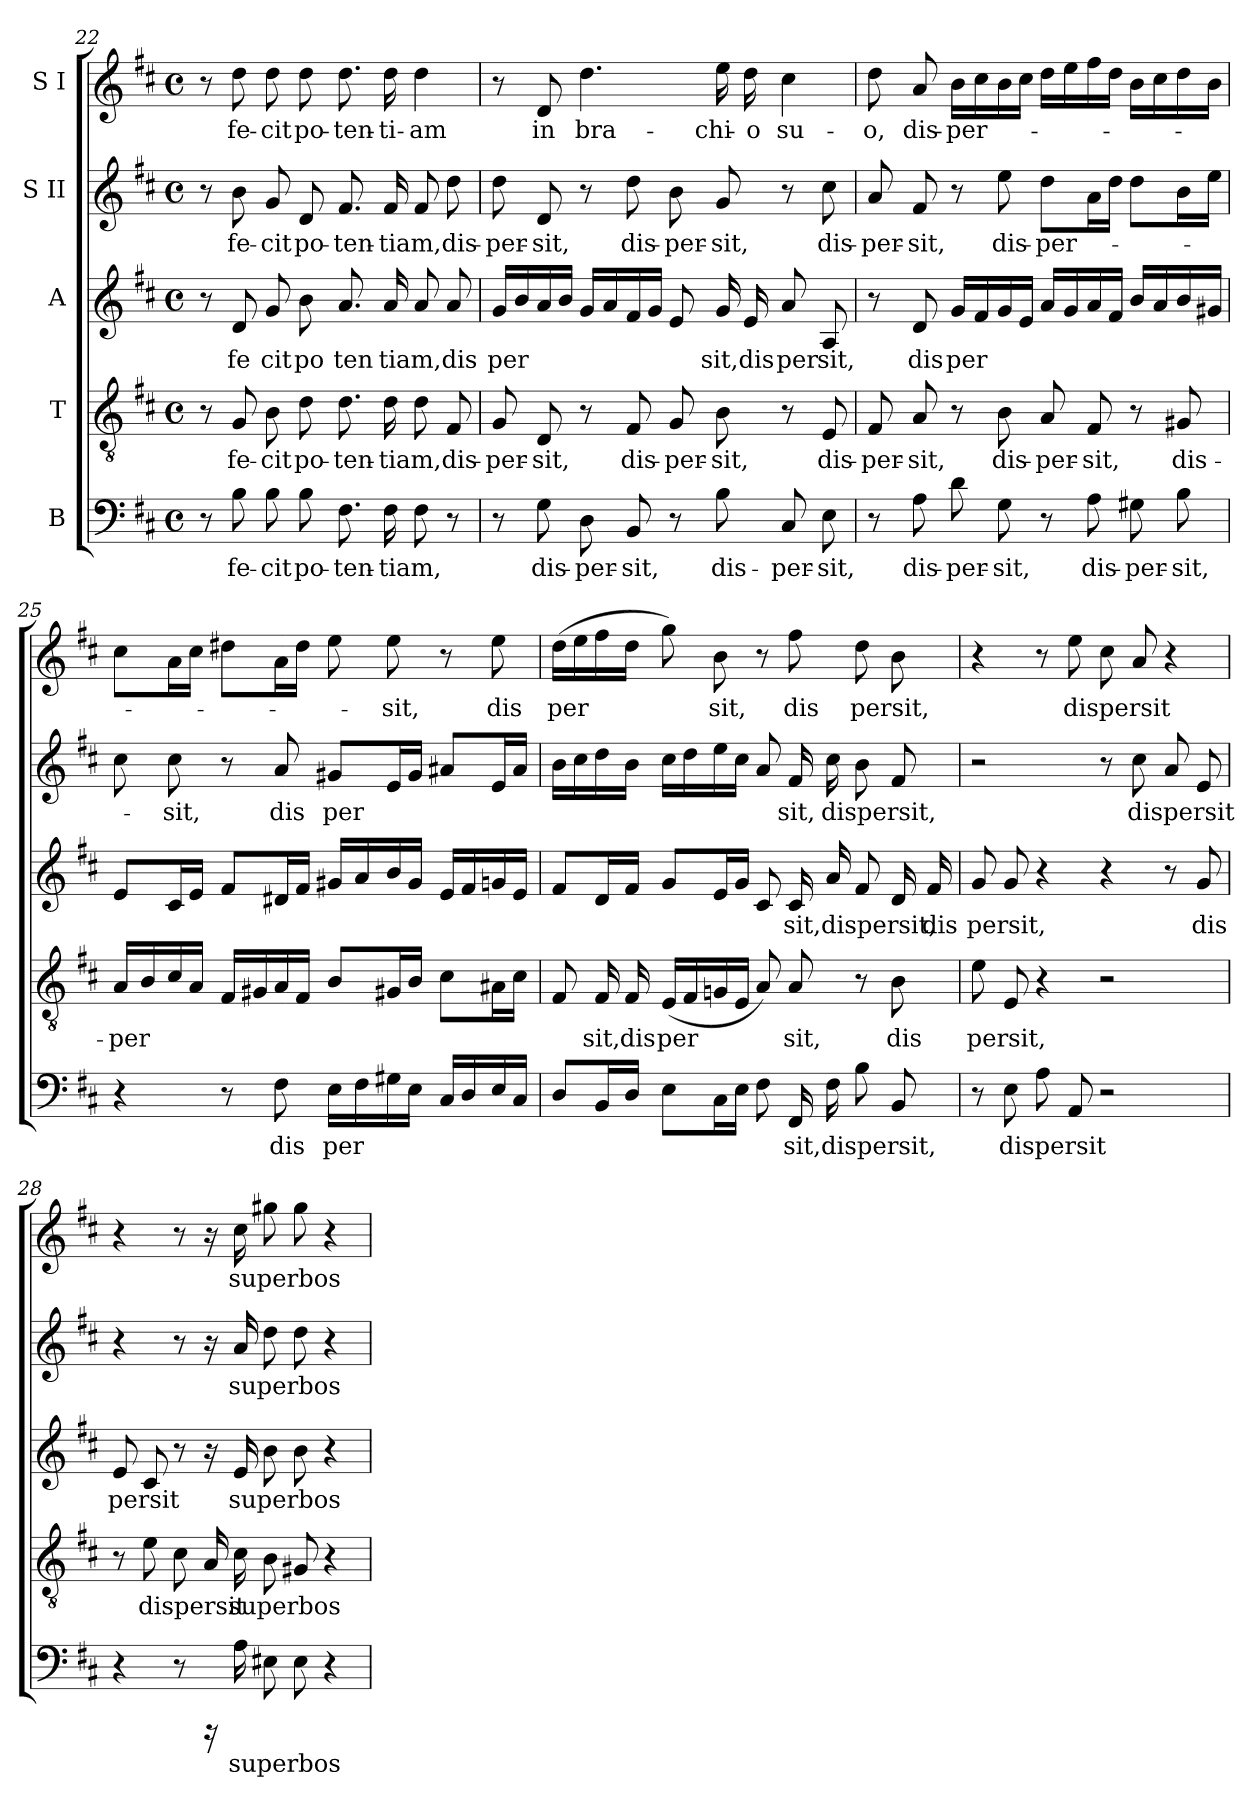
**kern	**text	**kern	**text	**kern	**text	**kern	**text	**kern	**text
*part5	*part5	*part4	*part4	*part3	*part3	*part2	*part2	*part1	*part1
*staff5	*staff5	*staff4	*staff4	*staff3	*staff3	*staff2	*staff2	*staff1	*staff1
*I"B	*	*I"T	*	*I"A	*	*I"S II	*	*I"S I	*
!!LO:LB:g=z
*clefF4	*	*clefGv2	*	*clefG2	*	*clefG2	*	*clefG2	*
*k[f#c#]	*	*k[f#c#]	*	*k[f#c#]	*	*k[f#c#]	*	*k[f#c#]	*
*D:	*	*D:	*	*D:	*	*D:	*	*D:	*
*M4/4	*	*M4/4	*	*M4/4	*	*M4/4	*	*M4/4	*
*met(c)	*	*met(c)	*	*met(c)	*	*met(c)	*	*met(c)	*
=22	=22	=22	=22	=22	=22	=22	=22	=22	=22
8r	.	8r	.	8r	.	8r	.	8r	.
!	!LO:LY:b:cj	!	!LO:LY:b:cj	!	!LO:LY:b:cj	!	!LO:LY:b:cj	!	!LO:LY:b:cj
8B\	fe-	8G/	fe-	8d/	fe	8b\	fe-	8dd\	fe-
!	!LO:LY:b:cj	!	!LO:LY:b:cj	!	!LO:LY:b:cj	!	!LO:LY:b:cj	!	!LO:LY:b:cj
8B\	-cit	8B\	-cit	8g/	cit	8g/	-cit	8dd\	-cit
!	!LO:LY:b:cj	!	!LO:LY:b:cj	!	!LO:LY:b:cj	!	!LO:LY:b:cj	!	!LO:LY:b:cj
8B\	po-	8d\	po-	8b\	po	8d/	po-	8dd\	po-
!	!LO:LY:b:cj	!	!LO:LY:b:cj	!	!LO:LY:b:cj	!	!LO:LY:b:cj	!	!LO:LY:b:cj
8.F#\	-ten-	8.d\	-ten-	8.a/	ten	8.f#/	-ten-	8.dd\	-ten-
!	!LO:LY:b	!	!LO:LY:b	!	!LO:LY:b	!	!LO:LY:b	!	!LO:LY:b:cj
16F#\	-tiam,	16d\	-tiam,	16a/	tiam,	16f#/	-tiam,	16dd\	-ti-
!	!	!	!	!	!	!	!	!	!LO:LY:b:cj
8F#\	.	8d\	.	8a/	.	8f#/	.	4dd\	-am
!	!	!	!LO:LY:b:cj	!	!LO:LY:b:cj	!	!LO:LY:b:cj	!	!
8r	.	8F#/	dis-	8a/	dis	8dd\	dis-	.	.
=23	=23	=23	=23	=23	=23	=23	=23	=23	=23
!	!	!	!LO:LY:b:cj	!	!LO:LY:b	!	!LO:LY:b:cj	!	!
8r	.	8G/	-per-	16g/L	per	8dd\	-per-	8r	.
.	.	.	.	16b/	.	.	.	.	.
!	!LO:LY:b:cj	!	!LO:LY:b:cj	!	!	!	!LO:LY:b:cj	!	!LO:LY:b:cj
8G\	dis-	8D/	-sit,	16a/	.	8d/	-sit,	8d/	in
.	.	.	.	16b/J	.	.	.	.	.
!	!LO:LY:b:cj	!	!	!	!	!	!	!	!LO:LY:b:cj
8D\	-per-	8r	.	16g/L	.	8r	.	4.dd\	bra-
.	.	.	.	16a/	.	.	.	.	.
!	!LO:LY:b:cj	!	!LO:LY:b:cj	!	!	!	!LO:LY:b:cj	!	!
8BB/	-sit,	8F#/	dis-	16f#/	.	8dd\	dis-	.	.
.	.	.	.	16g/J	.	.	.	.	.
!	!	!	!LO:LY:b:cj	!	!	!	!LO:LY:b:cj	!	!
8r	.	8G/	-per-	8e/	.	8b\	-per-	.	.
!	!LO:LY:b:cj	!	!LO:LY:b:cj	!	!LO:LY:b:cj	!	!LO:LY:b:cj	!	!LO:LY:b:cj
8B\	dis-	8B\	-sit,	16g/	sit,	8g/	-sit,	16ee\	-chi-
!	!	!	!	!	!LO:LY:b:cj	!	!	!	!LO:LY:b:cj
.	.	.	.	16e/	dis	.	.	16dd\	-o
!	!LO:LY:b:cj	!	!	!	!LO:LY:b:cj	!	!	!	!LO:LY:b:cj
8C#/	-per-	8r	.	8a/	per	8r	.	4cc#\	su-
!	!LO:LY:b:cj	!	!LO:LY:b:cj	!	!LO:LY:b:cj	!	!LO:LY:b:cj	!	!
8E\	-sit,	8E/	dis-	8A/	sit,	8cc#\	dis-	.	.
=24	=24	=24	=24	=24	=24	=24	=24	=24	=24
!	!	!	!LO:LY:b:cj	!	!	!	!LO:LY:b:cj	!	!LO:LY:b:cj
8r	.	8F#/	-per-	8r	.	8a/	-per-	8dd\	-o,
!	!LO:LY:b:cj	!	!LO:LY:b:cj	!	!LO:LY:b:cj	!	!LO:LY:b:cj	!	!LO:LY:b:cj
8A\	dis-	8A/	-sit,	8d/	dis	8f#/	-sit,	8a/	dis-
!	!LO:LY:b:cj	!	!	!	!LO:LY:b	!	!	!	!LO:LY:b
8d\	-per-	8r	.	16g/L	per	8r	.	16b\L	-per-
.	.	.	.	16f#/	.	.	.	16cc#\	.
!	!LO:LY:b:cj	!	!LO:LY:b:cj	!	!	!	!LO:LY:b:cj	!	!
8G\	-sit,	8B\	dis-	16g/	.	8ee\	dis-	16b\	.
.	.	.	.	16e/J	.	.	.	16cc#\J	.
!	!	!	!LO:LY:b:cj	!	!	!	!LO:LY:b	!	!
8r	.	8A/	-per-	16a/L	.	8dd\L	-per-	16dd\L	.
.	.	.	.	16g/	.	.	.	16ee\	.
!	!LO:LY:b:cj	!	!LO:LY:b:cj	!	!	!	!	!	!
8A\	dis-	8F#/	-sit,	16a/	.	16a\	.	16ff#\	.
.	.	.	.	16f#/J	.	16dd\J	.	16dd\J	.
!	!LO:LY:b:cj	!	!	!	!	!	!	!	!
8G#X\	-per-	8r	.	16b/L	.	8dd\L	.	16b\L	.
.	.	.	.	16a/	.	.	.	16cc#\	.
!	!LO:LY:b:cj	!	!LO:LY:b:cj	!	!	!	!	!	!
8B\	-sit,	8G#X/	dis-	16b/	.	16b\	.	16dd\	.
.	.	.	.	16g#X/J	.	16ee\J	.	16b\J	.
!!LO:LB:g=z
=25	=25	=25	=25	=25	=25	=25	=25	=25	=25
!	!	!	!LO:LY:b	!	!	!	!	!	!
*	*	*	*	*^	*	*	*	*^	*
4r	.	16A/L	-per	8e/L	16ryy	.	8cc#\	.	8cc#\L	32ryy	.
.	.	.	.	.	.	.	.	.	.	2ryy	.
.	.	16B/	.	.	64ryy	.	.	.	.	.	.
.	.	.	.	.	2ryy	.	.	.	.	.	.
!	!	!	!	!	!	!	!	!LO:LY:b:cj	!	!	!
.	.	16c#/	.	16c#/	.	.	8cc#\	-sit,	16a\	.	.
.	.	16A/J	.	16e/J	.	.	.	.	16cc#\J	.	.
8r	.	16F#/L	.	8f#/L	.	.	8r	.	8dd#X\L	.	.
.	.	16G#/	.	.	.	.	.	.	.	.	.
!	!LO:LY:b:cj	!	!	!	!	!	!	!LO:LY:b:cj	!	!	!
8F#\	dis	16A/	.	16d#X/	.	.	8a/	dis	16a\	.	.
.	.	16F#/J	.	16f#/J	.	.	.	.	16dd#\J	.	.
!	!LO:LY:b	!	!	!	!	!	!	!LO:LY:b	!	!	!
16E\L	per	8B/L	.	16g#X/L	.	.	8g#X/L	per	8ee\	.	.
.	.	.	.	.	.	.	.	.	.	4...ryy	.
16F#\	.	.	.	16a/	.	.	.	.	.	.	.
.	.	.	.	.	4ryy	.	.	.	.	.	.
!	!	!	!	!	!	!	!	!	!	!	!LO:LY:b:cj
16G#X\	.	16G#X/	.	16b/	.	.	16e/	.	8ee\	.	-sit,
16E\J	.	16B/J	.	16g#/J	.	.	16g#/J	.	.	.	.
16C#/L	.	8c#\L	.	16e/L	.	.	8a#X/L	.	8r	.	.
16D/	.	.	.	16f#/	.	.	.	.	.	.	.
.	.	.	.	.	8ryy	.	.	.	.	.	.
!	!	!	!	!	!	!	!	!	!	!	!LO:LY:b:cj
16E/	.	16A#X\	.	16gn/	.	.	16e/	.	8ee\	.	dis
16C#/J	.	16c#\J	.	16e/J	.	.	16a#/J	.	.	.	.
.	.	.	.	.	32.ryy	.	.	.	.	.	.
=26	=26	=26	=26	=26	=26	=26	=26	=26	=26	=26	=26
!	!	!	!	!	!	!	!	!	!	!	!LO:LY:b
*	*	*	*	*v	*v	*	*	*	*v	*v	*
8D/L	.	8F#/	.	8f#/L	.	16b\L	.	(>16dd\L	per
.	.	.	.	.	.	16cc#\	.	16ee\	.
!	!	!	!LO:LY:b:cj	!	!	!	!	!	!
16BB/	.	16F#/	sit,	16d/	.	16dd\	.	16ff#\	.
!	!	!	!LO:LY:b:cj	!	!	!	!	!	!
16D/J	.	16F#/	dis	16f#/J	.	16b\J	.	16dd\J	.
!	!	!	!LO:LY:b	!	!	!	!	!	!
8E\L	.	(<16E/L	per	8g/L	.	16cc#\L	.	8gg\)	.
.	.	16F#/	.	.	.	16dd\	.	.	.
!	!	!	!	!	!	!	!	!	!LO:LY:b:cj
16C#\	.	16Gn/	.	16e/	.	16ee\	.	8b\	sit,
16E\J	.	16E/J	.	16g/J	.	16cc#\J	.	.	.
8F#\	.	8A/)	.	8c#/	.	8a/	.	8r	.
!	!LO:LY:b:cj	!	!LO:LY:b:cj	!	!LO:LY:b:cj	!	!LO:LY:b:cj	!	!LO:LY:b:cj
16FF#/	sit,	8A/	sit,	16c#/	sit,	16f#/	sit,	8ff#\	dis
!	!LO:LY:b	!	!	!	!LO:LY:b	!	!LO:LY:b	!	!
16F#\	dispersit,	.	.	16a/	dispersit,	16cc#\	dispersit,	.	.
!	!	!	!	!	!	!	!	!	!LO:LY:b:cj
8B\	.	8r	.	8f#/	.	8b\	.	8dd\	persit,
!	!	!	!LO:LY:b:cj	!	!	!	!	!	!
8BB/	.	8B\	dis	16d/	.	8f#/	.	8b\	.
!	!	!	!	!	!LO:LY:b:cj	!	!	!	!
.	.	.	.	16f#/	dis	.	.	.	.
=27	=27	=27	=27	=27	=27	=27	=27	=27	=27
!	!	!	!LO:LY:b:cj	!	!LO:LY:b:cj	!	!	!	!
8r	.	8e\	persit,	8g/	persit,	2r	.	4r	.
!	!LO:LY:b	!	!	!	!	!	!	!	!
8E\	dispersit	8E/	.	8g/	.	.	.	.	.
8A\	.	4r	.	4r	.	.	.	8r	.
!	!	!	!	!	!	!	!	!	!LO:LY:b
8AA/	.	.	.	.	.	.	.	8ee\	dispersit
2r	.	2r	.	4r	.	8r	.	8cc#\	.
!	!	!	!	!	!	!	!LO:LY:b	!	!
.	.	.	.	.	.	8cc#\	dispersit	8a/	.
.	.	.	.	8r	.	8a/	.	4r	.
!	!	!	!	!	!LO:LY:b:cj	!	!	!	!
.	.	.	.	8g/	dis	8e/	.	.	.
!!LO:PB:g=z
=28	=28	=28	=28	=28	=28	=28	=28	=28	=28
!	!	!	!	!	!LO:LY:b:cj	!	!	!	!
4r	.	8r	.	8e/	persit	4r	.	4r	.
!	!	!	!LO:LY:b	!	!	!	!	!	!
.	.	8e\	dispersit	8c#/	.	.	.	.	.
8r	.	8c#\	.	8r	.	8r	.	8r	.
16rEEE	.	16A/	.	16ra	.	16ra	.	16ra	.
!	!LO:LY:b	!	!LO:LY:b	!	!LO:LY:b	!	!LO:LY:b	!	!LO:LY:b
16A\	superbos	16c#\	superbos	16e/	superbos	16a/	superbos	16cc#\	superbos
8E#X\	.	8B\	.	8b\	.	8dd\	.	8gg#X\	.
8E#\	.	8G#X/	.	8b\	.	8dd\	.	8gg#\	.
4r	.	4r	.	4r	.	4r	.	4r	.
=	=	=	=	=	=	=	=	=	=
*-	*-	*-	*-	*-	*-	*-	*-	*-	*-
